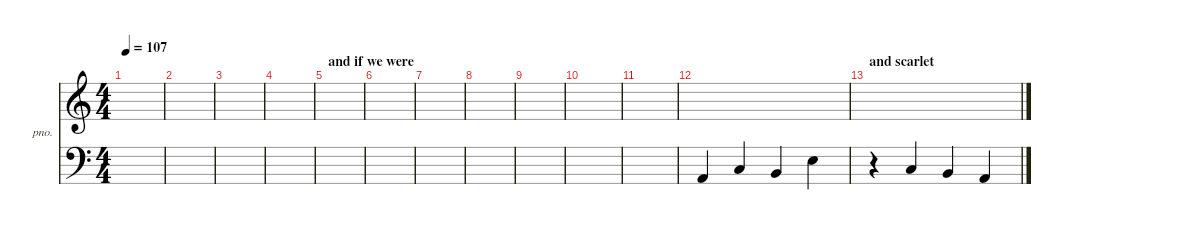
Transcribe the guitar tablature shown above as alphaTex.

\defaultSystemsLayout 4
\hideDynamics
\bracketExtendMode nobrackets
\firstSystemTrackNameOrientation horizontal
\otherSystemsTrackNameOrientation horizontal
\track ("Acoustic Piano" "pno.") {defaultSystemsLayout 4 solo instrument acousticgrandpiano}
\staff {score}
\tuning (E4 B3 G3 D3 A2 E2)
\ts (4 4)
\tempo 107
\clef g2
\scale
1.08858
\ks aminor
|
\scale
0.964579 |
\scale
0.964579 |
\scale
0.982263 |
\section ("" "and if we were")
\scale
1.093 |
\scale
0.969 |
\scale
0.969 |
\scale
0.969 |
\scale
1.08858 |
\scale
0.964579 |
\scale
0.964579 |
\scale
0.982263 |
\section ("" "and scarlet")
\scale
1.093 |
\scale
0.969 |
\scale
0.969 |
\scale
0.969
\staff {score}
\tuning (G2 D2 A1 E1 B0)
\clef f4
\ottava regular
\simile none
\scale
1.08858
\ks aminor
|
\scale
0.964579 |
\scale
0.964579 |
\scale
0.982263 |
\scale
1.093 |
\scale
0.969 |
\scale
0.969 |
\scale
0.969 |
\scale
1.08858 |
\scale
0.964579 |
\scale
0.964579 |
\scale
0.982263 2.1.4{dy mf beam Up} 5.1.4{beam Up} 4.1.4{beam Up} 19.3.4{beam Down} |
\scale
1.093 r.4{beam Down} 5.1.4{beam Up} 4.1.4{beam Up} 2.1.4{beam Up} |
\scale
0.969 |
\scale
0.969 |
\scale
0.969
